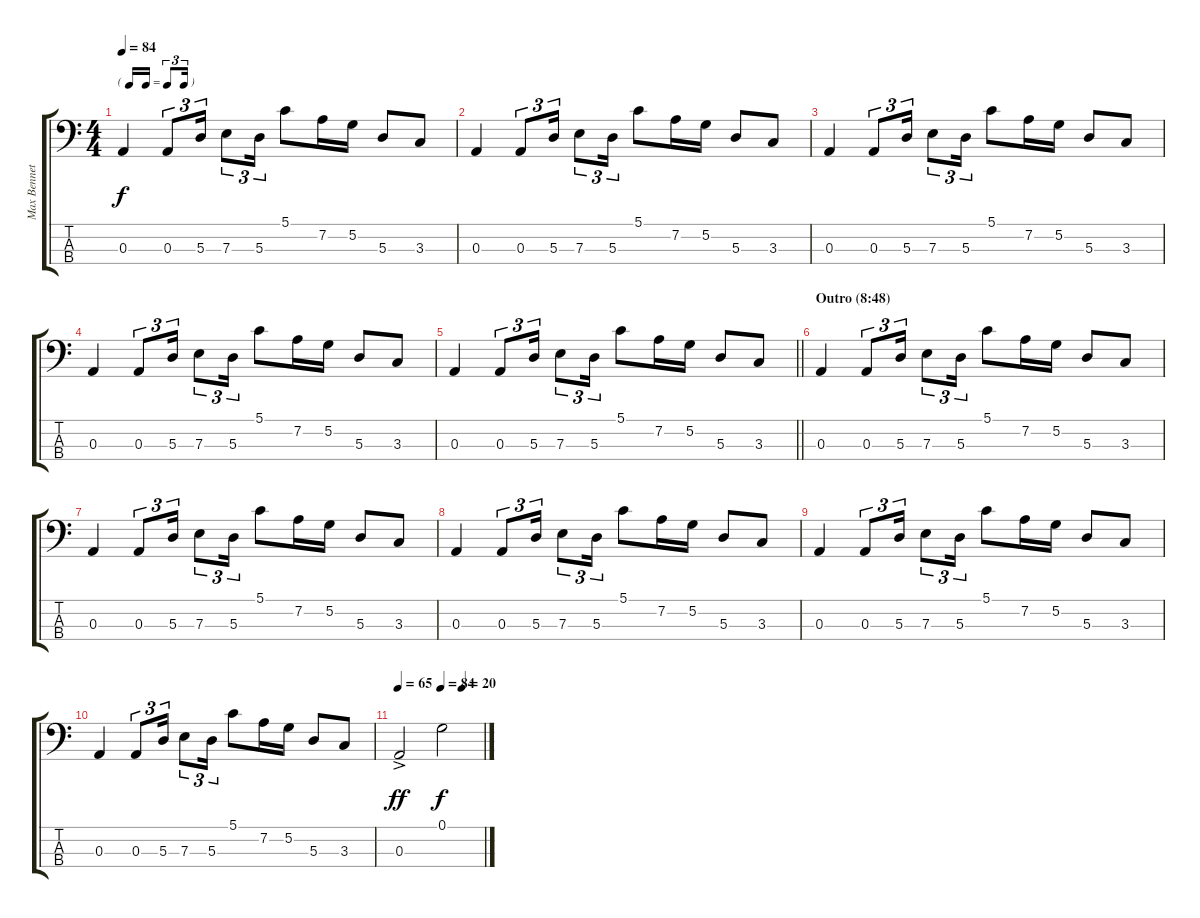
\track ("Max Bennett - Bass" "Max Bennet") {instrument fretlessbass}
\staff {score tabs}
\tuning (G2 D2 A1 E1) {hide}
\ts (4 4)
\tf triplet16th
\tempo 84
\clef f4
\ks c
0.3.4{dy f} 0.3.8{tu (3 2)} 5.3.16{tu (3 2)} 7.3.8{tu (3 2)} 5.3.16{tu (3 2)} 5.1.8 7.2.16 5.2.16 5.3.8 3.3.8 |
0.3.4 0.3.8{tu (3 2)} 5.3.16{tu (3 2)} 7.3.8{tu (3 2)} 5.3.16{tu (3 2)} 5.1.8 7.2.16 5.2.16 5.3.8 3.3.8 |
0.3.4 0.3.8{tu (3 2)} 5.3.16{tu (3 2)} 7.3.8{tu (3 2)} 5.3.16{tu (3 2)} 5.1.8 7.2.16 5.2.16 5.3.8 3.3.8 |
0.3.4 0.3.8{tu (3 2)} 5.3.16{tu (3 2)} 7.3.8{tu (3 2)} 5.3.16{tu (3 2)} 5.1.8 7.2.16 5.2.16 5.3.8 3.3.8 |
\barLineRight lightlight
0.3.4 0.3.8{tu (3 2)} 5.3.16{tu (3 2)} 7.3.8{tu (3 2)} 5.3.16{tu (3 2)} 5.1.8 7.2.16 5.2.16 5.3.8 3.3.8 |
\section ("" "Outro (8:48)")
0.3.4 0.3.8{tu (3 2)} 5.3.16{tu (3 2)} 7.3.8{tu (3 2)} 5.3.16{tu (3 2)} 5.1.8 7.2.16 5.2.16 5.3.8 3.3.8 |
0.3.4 0.3.8{tu (3 2)} 5.3.16{tu (3 2)} 7.3.8{tu (3 2)} 5.3.16{tu (3 2)} 5.1.8 7.2.16 5.2.16 5.3.8 3.3.8 |
0.3.4 0.3.8{tu (3 2)} 5.3.16{tu (3 2)} 7.3.8{tu (3 2)} 5.3.16{tu (3 2)} 5.1.8 7.2.16 5.2.16 5.3.8 3.3.8 |
0.3.4 0.3.8{tu (3 2)} 5.3.16{tu (3 2)} 7.3.8{tu (3 2)} 5.3.16{tu (3 2)} 5.1.8 7.2.16 5.2.16 5.3.8 3.3.8 |
0.3.4 0.3.8{tu (3 2)} 5.3.16{tu (3 2)} 7.3.8{tu (3 2)} 5.3.16{tu (3 2)} 5.1.8 7.2.16 5.2.16 5.3.8 3.3.8 |
\tempo 65
\tempo (84 0.5)
\tempo (20 0.75)
0.3{ac}.2{dy ff} 0.1.2{dy f}
